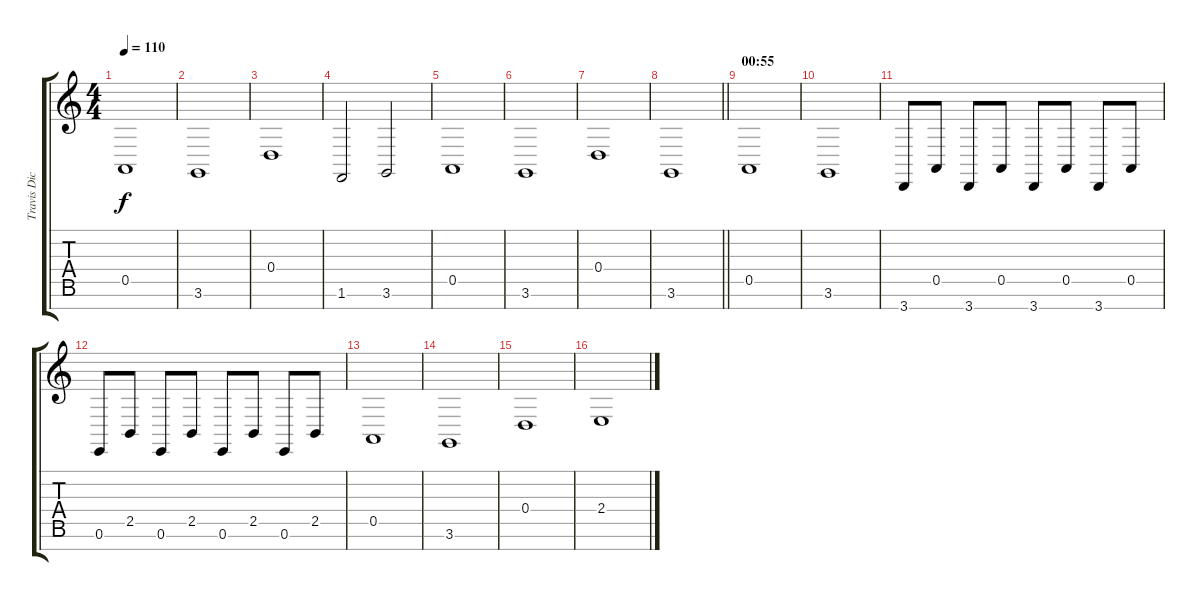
\track ("Travis Dickerson 2" "Travis Dic") {instrument electricpiano1}
\staff {score tabs}
\tuning (E4 B3 G3 D3 A2 E2 B1) {hide}
\ts (4 4)
\tempo 110
\clef g2
\ks c
0.5.1{dy f} |
3.6.1 |
0.4.1 |
1.6.2 3.6.2 |
0.5.1 |
3.6.1 |
0.4.1 |
\barLineRight lightlight
3.6.1 |
\section ("" "00:55")
0.5.1 |
3.6.1 |
3.7.8 0.5.8 3.7.8 0.5.8 3.7.8 0.5.8 3.7.8 0.5.8 |
0.6.8 2.5.8 0.6.8 2.5.8 0.6.8 2.5.8 0.6.8 2.5.8 |
0.5.1 |
3.6.1 |
0.4.1 |
2.4.1
